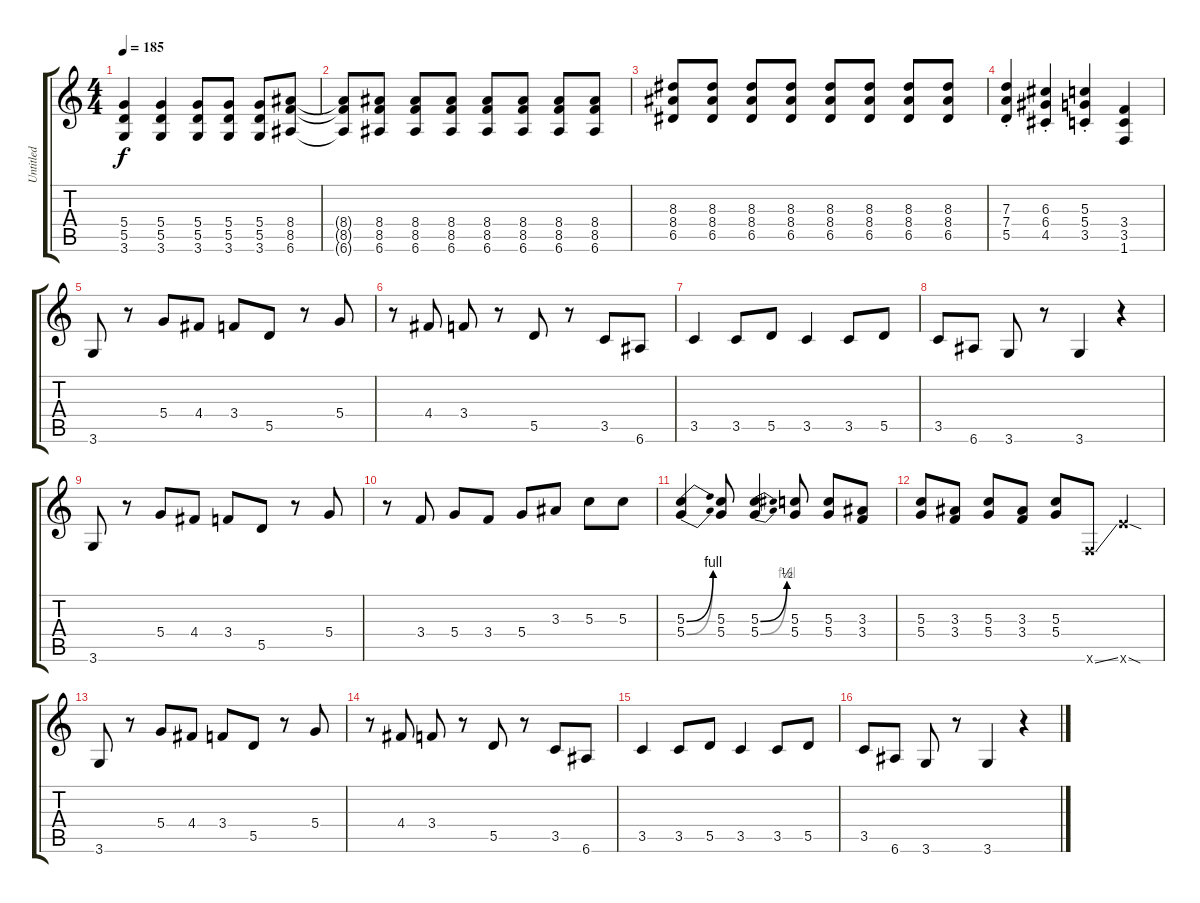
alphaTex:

\track ("Untitled" "Untitled") {instrument acousticguitarnylon}
\staff {score tabs}
\tuning (E4 B3 G3 D3 A2 E2) {hide}
\ts (4 4)
\tempo 185
\clef g2
\ks c
(5.4 5.5 3.6).4{dy f} (5.4 5.5 3.6).4 (5.4 5.5 3.6).8 (5.4 5.5 3.6).8 (5.4 5.5 3.6).8 (8.4 8.5 6.6).8 |
(8.4{t} 8.5{t} 6.6{t}).8 (8.4 8.5 6.6).8 (8.4 8.5 6.6).8 (8.4 8.5 6.6).8 (8.4 8.5 6.6).8 (8.4 8.5 6.6).8 (8.4 8.5 6.6).8 (8.4 8.5 6.6).8 |
(8.3 8.4 6.5).8 (8.3 8.4 6.5).8 (8.3 8.4 6.5).8 (8.3 8.4 6.5).8 (8.3 8.4 6.5).8 (8.3 8.4 6.5).8 (8.3 8.4 6.5).8 (8.3 8.4 6.5).8 |
(7.3{st} 7.4{st} 5.5{st}).4 (6.3{st} 6.4{st} 4.5{st}).4 (5.3{st} 5.4{st} 3.5{st}).4 (3.4 3.5 1.6).4 |
3.6.8 r.8 5.4.8 4.4.8 3.4.8 5.5.8 r.8 5.4.8 |
r.8 4.4.8 3.4.8 r.8 5.5.8 r.8 3.5.8 6.6.8 |
3.5.4 3.5.8 5.5.8 3.5.4 3.5.8 5.5.8 |
3.5.8 6.6.8 3.6.8 r.8 3.6.4 r.4 |
3.6.8 r.8 5.4.8 4.4.8 3.4.8 5.5.8 r.8 5.4.8 |
r.8 3.4.8 5.4.8 3.4.8 5.4.8 3.3.8 5.3.8 5.3.8 |
(5.3{be (bend 0 0 60 4)} 5.4{be (bend 0 0 60 4)}).4 (5.3 5.4).8 (5.3{be (bend 0 0 60 2)} 5.4{be (bend 0 0 60 4)}).4 (5.3 5.4).8 (5.3 5.4).8 (3.3 3.4).8 |
(5.3 5.4).8 (3.3 3.4).8 (5.3 5.4).8 (3.3 3.4).8 (5.3 5.4).8 1.6{ss x}.8 12.6{sod x}.4 |
3.6.8 r.8 5.4.8 4.4.8 3.4.8 5.5.8 r.8 5.4.8 |
r.8 4.4.8 3.4.8 r.8 5.5.8 r.8 3.5.8 6.6.8 |
3.5.4 3.5.8 5.5.8 3.5.4 3.5.8 5.5.8 |
3.5.8 6.6.8 3.6.8 r.8 3.6.4 r.4
